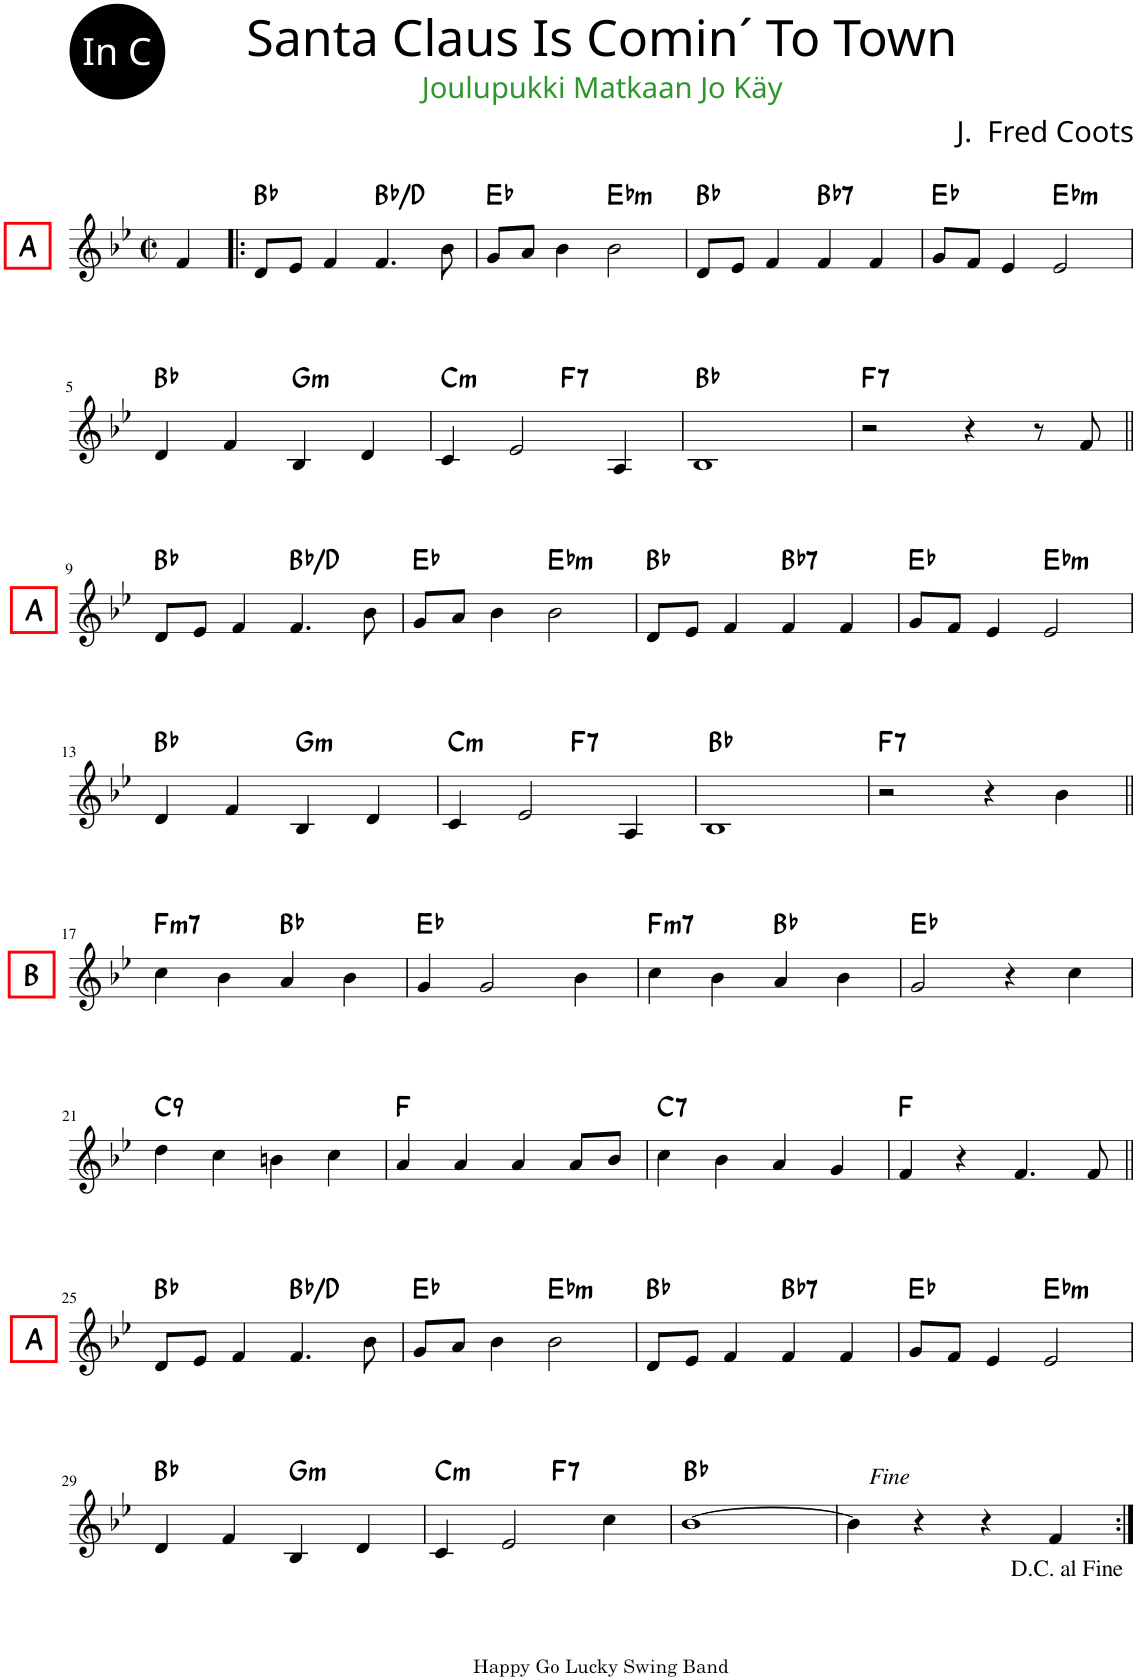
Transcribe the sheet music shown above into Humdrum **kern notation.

**kern	**harte
*part1	*part1
*staff1	*
*I"Piano	*
*I'Pno.	*
*clefG2	*
*k[b-e-]	*
*M2/2	*
*met(c|)	*
=	=
!LO:TX:a:B:t=A	!
4f/	.
=1!|:	=1!|:
8d/L	Bb:maj
8e-/J	.
4f/	.
4.f/	Bb:maj/3
8b-\	.
=2	=2
8g/L	Eb:maj
8a/J	.
4b-\	.
!	!LO:H:kt=m
2b-\	Eb:min
=3	=3
8d/L	Bb:maj
8e-/J	.
4f/	.
!	!LO:H:kt=7
4f/	Bb:7
4f/	.
=4	=4
8g/L	Eb:maj
8f/J	.
4e-/	.
!	!LO:H:kt=m
2e-/	Eb:min
!!LO:LB:g=z
=5	=5
4d/	Bb:maj
4f/	.
!	!LO:H:kt=m
4B-/	G:min
4d/	.
=6	=6
!	!LO:H:kt=m
*^	*
4c/	2ryy	C:min
2e-/	.	.
!	!	!LO:H:kt=7
.	2ryy	F:7
4A/	.	.
*v	*v	*
=7	=7
1B-	Bb:maj
=8	=8
!	!LO:H:kt=7
2r	F:7
4r	.
8r	.
8f/	.
!!LO:LB:g=z
=9||	=9||
!LO:TX:a:B:t=A	!
8d/L	Bb:maj
8e-/J	.
4f/	.
4.f/	Bb:maj/3
8b-\	.
=10	=10
8g/L	Eb:maj
8a/J	.
4b-\	.
!	!LO:H:kt=m
2b-\	Eb:min
=11	=11
8d/L	Bb:maj
8e-/J	.
4f/	.
!	!LO:H:kt=7
4f/	Bb:7
4f/	.
=12	=12
8g/L	Eb:maj
8f/J	.
4e-/	.
!	!LO:H:kt=m
2e-/	Eb:min
!!LO:LB:g=z
=13	=13
4d/	Bb:maj
4f/	.
!	!LO:H:kt=m
4B-/	G:min
4d/	.
=14	=14
!	!LO:H:kt=m
*^	*
4c/	2ryy	C:min
2e-/	.	.
!	!	!LO:H:kt=7
.	2ryy	F:7
4A/	.	.
*v	*v	*
=15	=15
1B-	Bb:maj
=16	=16
!	!LO:H:kt=7
2r	F:7
4r	.
4b-\	.
!!LO:LB:g=z
=17||	=17||
!LO:TX:a:B:t=B	!LO:H:kt=m7
4cc\	F:min7
4b-\	.
4a/	Bb:maj
4b-\	.
=18	=18
4g/	Eb:maj
2g/	.
4b-\	.
=19	=19
!	!LO:H:kt=m7
4cc\	F:min7
4b-\	.
4a/	Bb:maj
4b-\	.
=20	=20
2g/	Eb:maj
4r	.
4cc\	.
!!LO:LB:g=z
=21	=21
!	!LO:H:kt=9
4dd\	C:9
4cc\	.
4bn\	.
4cc\	.
=22	=22
4a/	F:maj
4a/	.
4a/	.
8a/L	.
8b-/J	.
=23	=23
!	!LO:H:kt=7
4cc\	C:7
4b-\	.
4a/	.
4g/	.
=24	=24
4f/	F:maj
4r	.
4.f/	.
8f/	.
!!LO:LB:g=z
=25||	=25||
!LO:TX:a:B:t=A	!
8d/L	Bb:maj
8e-/J	.
4f/	.
4.f/	Bb:maj/3
8b-\	.
=26	=26
8g/L	Eb:maj
8a/J	.
4b-\	.
!	!LO:H:kt=m
2b-\	Eb:min
=27	=27
8d/L	Bb:maj
8e-/J	.
4f/	.
!	!LO:H:kt=7
4f/	Bb:7
4f/	.
=28	=28
8g/L	Eb:maj
8f/J	.
4e-/	.
!	!LO:H:kt=m
2e-/	Eb:min
!!LO:LB:g=z
=29	=29
4d/	Bb:maj
4f/	.
!	!LO:H:kt=m
4B-/	G:min
4d/	.
=30	=30
!	!LO:H:kt=m
*^	*
4c/	2ryy	C:min
2e-/	.	.
!	!	!LO:H:kt=7
.	2ryy	F:7
4cc\	.	.
*v	*v	*
=31	=31
[1b-	Bb:maj
=32	=32
4b-\]	.
4r	.
4r	.
4f/	.
!LO:TX:a:t=<i>Fine</i>	!
=:|!	=:|!
*-	*-
